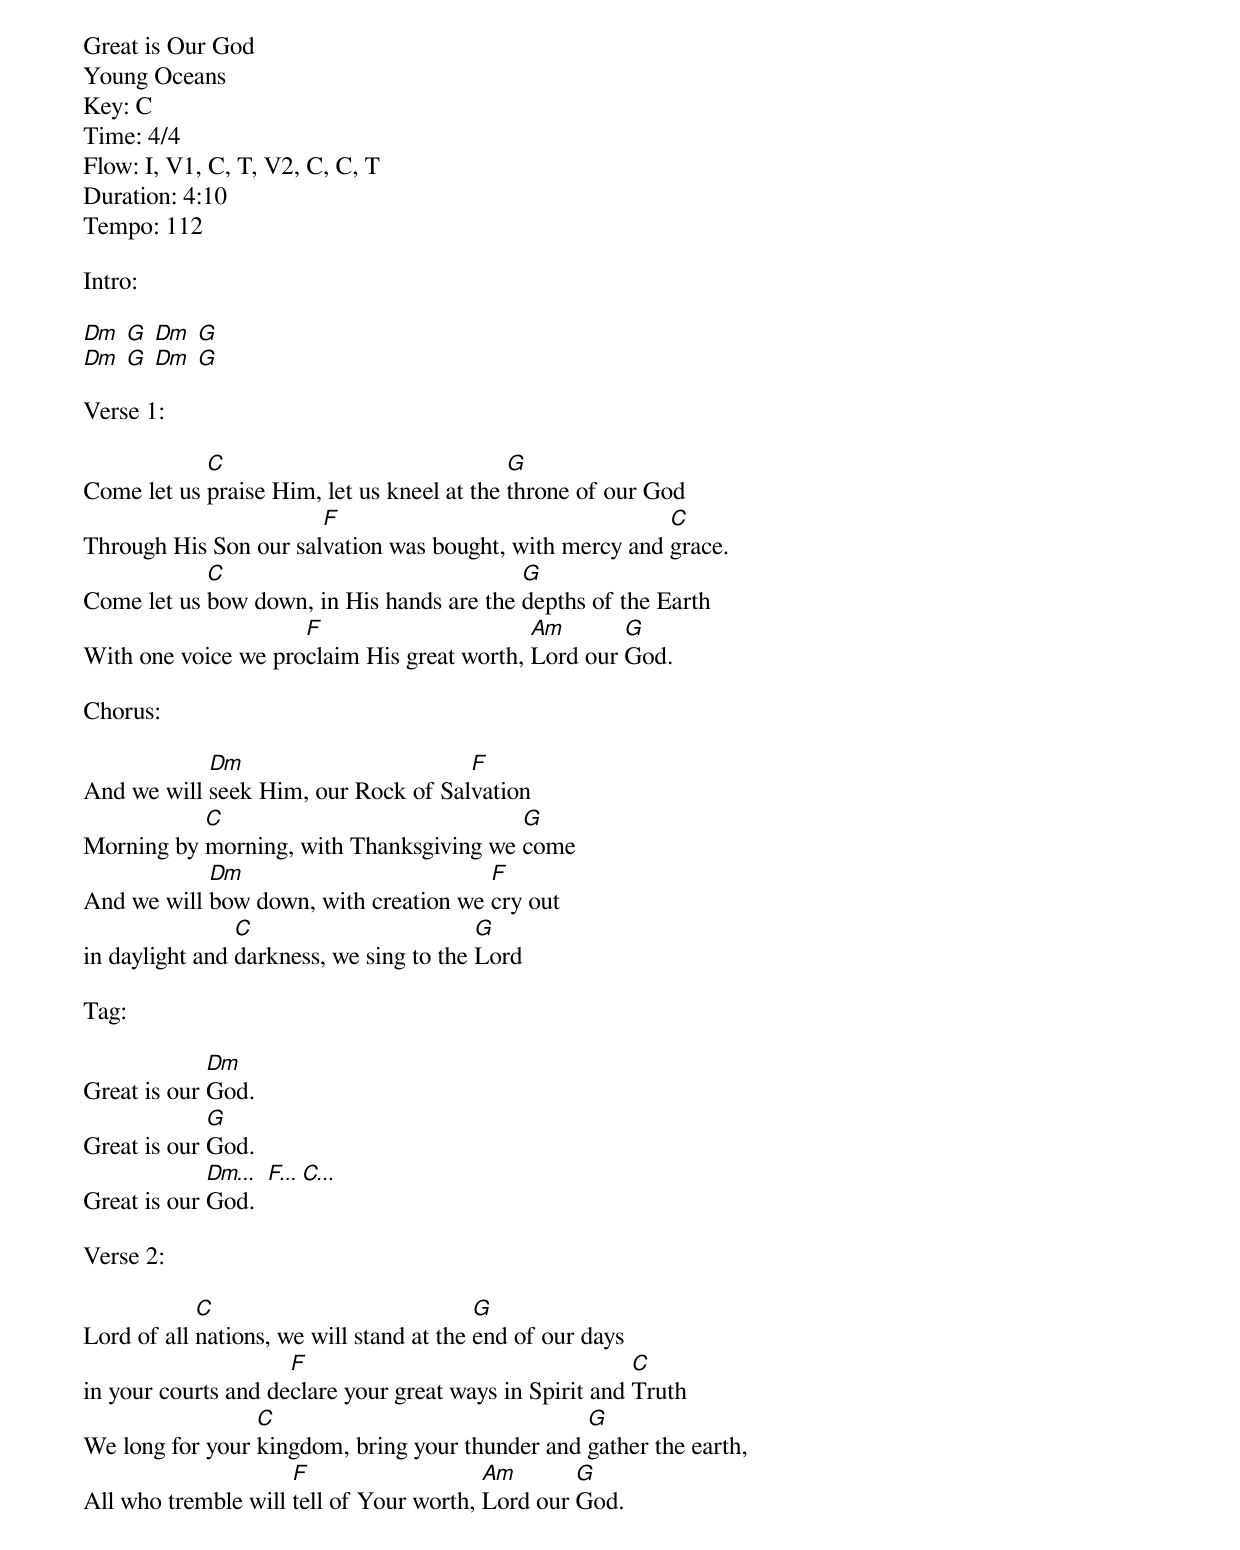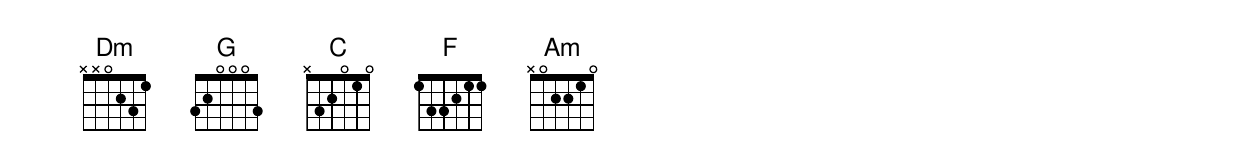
Great is Our God
Young Oceans
Key: C
Time: 4/4
Flow: I, V1, C, T, V2, C, C, T
Duration: 4:10
Tempo: 112

Intro:

[Dm] [G] [Dm] [G]
[Dm] [G] [Dm] [G]

Verse 1:

Come let us [C]praise Him, let us kneel at the [G]throne of our God
Through His Son our sal[F]vation was bought, with mercy and [C]grace.
Come let us [C]bow down, in His hands are the [G]depths of the Earth
With one voice we pro[F]claim His great worth, [Am]Lord our [G]God.

Chorus:

And we will [Dm]seek Him, our Rock of Sal[F]vation
Morning by [C]morning, with Thanksgiving we [G]come
And we will [Dm]bow down, with creation we [F]cry out
in daylight and [C]darkness, we sing to the [G]Lord

Tag:

Great is our [Dm]God.
Great is our [G]God.
Great is our [Dm...]God.  [F...][C...]

Verse 2:

Lord of all [C]nations, we will stand at the [G]end of our days
in your courts and de[F]clare your great ways in Spirit and [C]Truth
We long for your [C]kingdom, bring your thunder and [G]gather the earth,
All who tremble will [F]tell of Your worth, [Am]Lord our [G]God.
